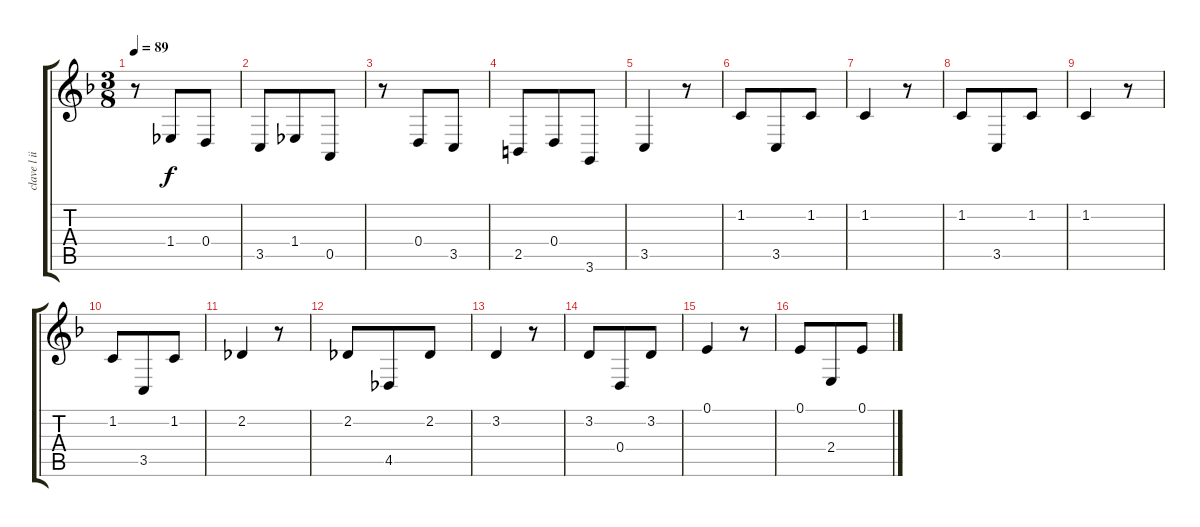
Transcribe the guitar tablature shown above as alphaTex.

\track ("clave l ii" "clave l ii") {instrument harpsichord}
\staff {score tabs}
\tuning (E4 B3 G3 D3 A2 E2) {hide}
\ts (3 8)
\tempo 89
\clef g2
\ks dminor
r.8{dy f} 1.4.8 0.4.8 |
3.5.8 1.4.8 0.5.8 |
r.8 0.4.8 3.5.8 |
2.5.8 0.4.8 3.6.8 |
3.5.4 r.8 |
1.2.8 3.5.8 1.2.8 |
1.2.4 r.8 |
1.2.8 3.5.8 1.2.8 |
1.2.4 r.8 |
1.2.8 3.5.8 1.2.8 |
2.2.4 r.8 |
2.2.8 4.5.8 2.2.8 |
3.2.4 r.8 |
3.2.8 0.4.8 3.2.8 |
0.1.4 r.8 |
0.1.8 2.4.8 0.1.8
